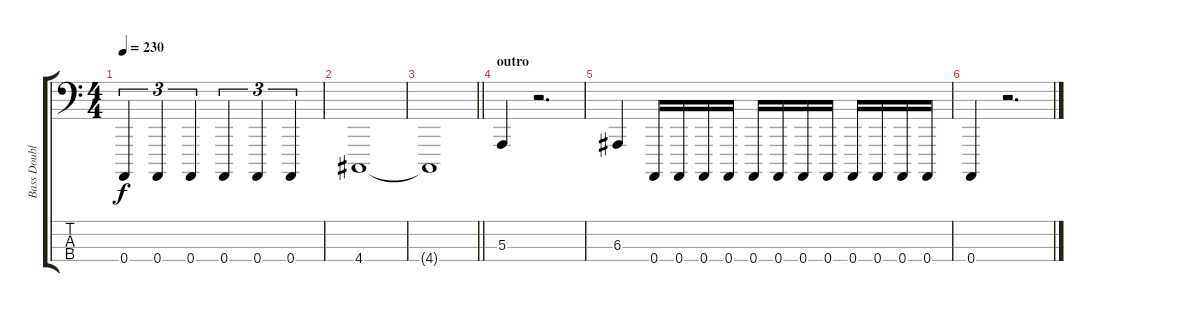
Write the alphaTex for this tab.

\track ("Bass Double" "Bass Doubl") {instrument harpsichord}
\staff {score tabs}
\tuning (D2 A1 E1 A0) {hide}
\ts (4 4)
\tempo 230
\clef f4
\ks c
0.4.4{tu (3 2) dy f} 0.4.4{tu (3 2)} 0.4.4{tu (3 2)} 0.4.4{tu (3 2)} 0.4.4{tu (3 2)} 0.4.4{tu (3 2)} |
4.4.1 |
\barLineRight lightlight
4.4{t}.1 |
\section ("" "outro")
5.3.4 r.2{d} |
6.3.4 0.4.16 0.4.16 0.4.16 0.4.16 0.4.16 0.4.16 0.4.16 0.4.16 0.4.16 0.4.16 0.4.16 0.4.16 |
0.4.4 r.2{d}
